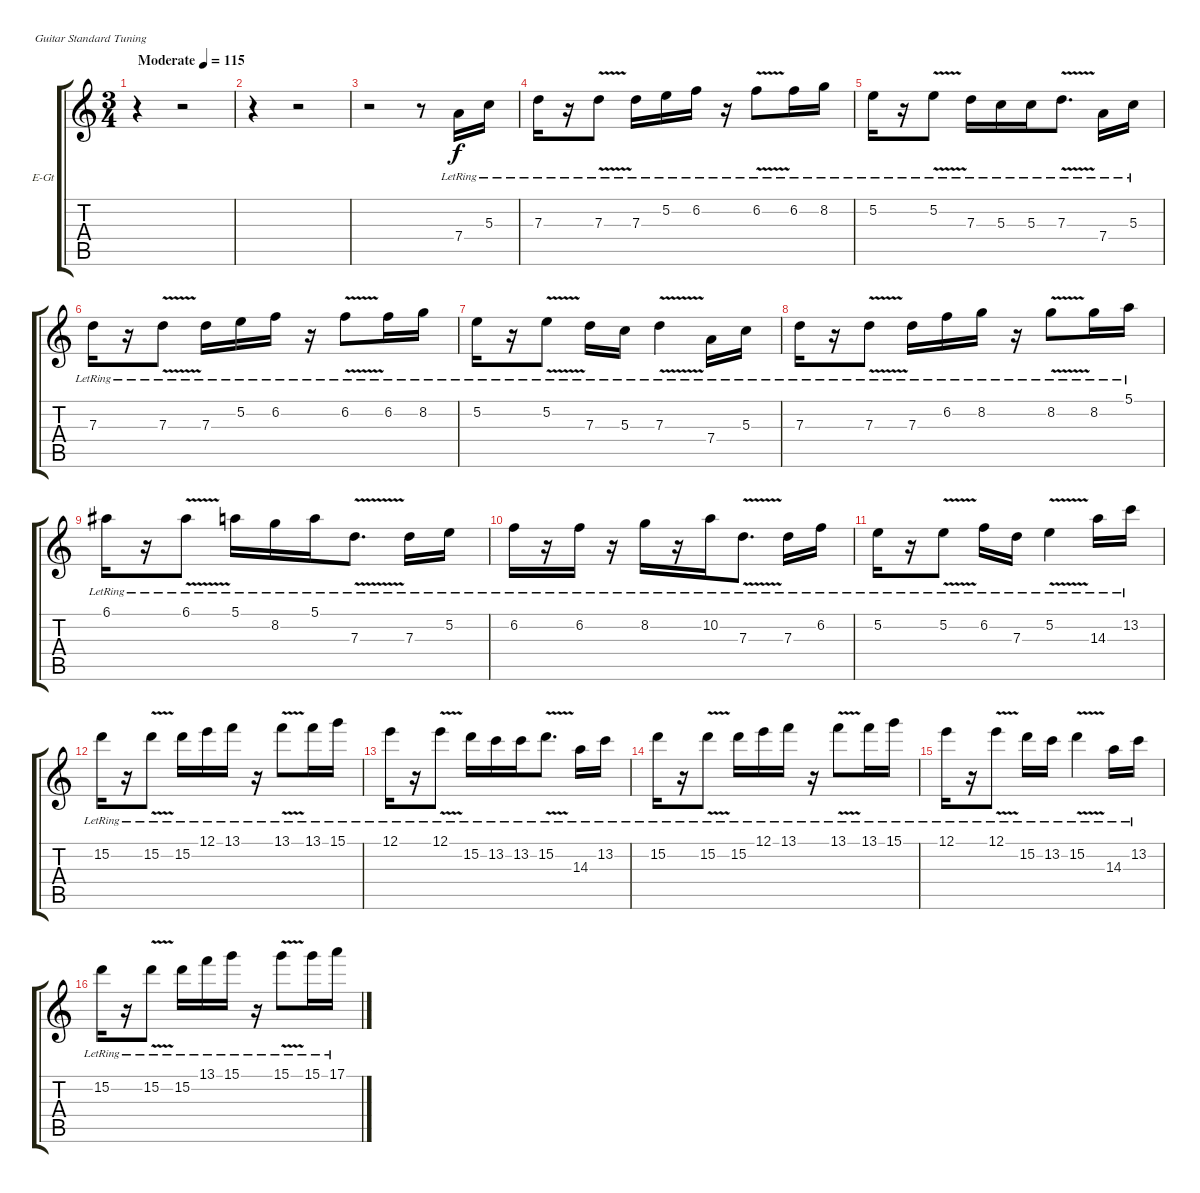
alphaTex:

\bracketExtendMode groupsimilarinstruments
\firstSystemTrackNameOrientation horizontal
\otherSystemsTrackNameOrientation horizontal
\track ("Solo" "E-Gt") {instrument distortionguitar}
\staff {score tabs}
\tuning (E4 B3 G3 D3 A2 E2)
\ts (3 4)
\beaming (8 2 2 2)
\tempo (115 "Moderate")
\clef g2
\ks c
r.4{dy f instrument distortionguitar} r.2 |
r.4 r.2 |
r.2 r.8 7.4{lr}.16 5.3{lr}.16 |
7.3{lr}.16 r.16 7.3{v lr}.8 7.3{lr}.16 5.2{lr}.16 6.2{lr}.16 r.16 6.2{v lr}.8 6.2{lr}.16 8.2{lr}.16 |
5.2{lr}.16 r.16 5.2{v lr}.8 7.3{lr}.16 5.3{lr}.16 5.3{lr}.16 7.3{v lr}.8{d} 7.4{lr}.16 5.3{lr}.16 |
7.3{lr}.16 r.16 7.3{v lr}.8 7.3{lr}.16 5.2{lr}.16 6.2{lr}.16 r.16 6.2{v lr}.8 6.2{lr}.16 8.2{lr}.16 |
5.2{lr}.16 r.16 5.2{v lr}.8 7.3{lr}.16 5.3{lr}.16 7.3{v lr}.4 7.4{lr}.16 5.3{lr}.16 |
7.3{lr}.16 r.16 7.3{v lr}.8 7.3{lr}.16 6.2{lr}.16 8.2{lr}.16 r.16 8.2{v lr}.8 8.2{lr}.16 5.1{lr}.16 |
6.1{lr}.16 r.16 6.1{v lr}.8 5.1{lr}.16 8.2{lr}.16 5.1{lr}.16 7.3{v lr}.8{d} 7.3{lr}.16 5.2{lr}.16 |
6.2{lr}.16 r.16 6.2{lr}.16 r.16 8.2{lr}.16 r.16 10.2{lr}.16 7.3{v lr}.8{d} 7.3{lr}.16 6.2{lr}.16 |
5.2{lr}.16 r.16 5.2{v lr}.8 6.2{lr}.16 7.3{lr}.16 5.2{v lr}.4 14.3{lr}.16 13.2{lr}.16 |
15.2{lr}.16 r.16 15.2{v lr}.8 15.2{lr}.16 12.1{lr}.16 13.1{lr}.16 r.16 13.1{v lr}.8 13.1{lr}.16 15.1{lr}.16 |
12.1{lr}.16 r.16 12.1{v lr}.8 15.2{lr}.16 13.2{lr}.16 13.2{lr}.16 15.2{v lr}.8{d} 14.3{lr}.16 13.2{lr}.16 |
15.2{lr}.16 r.16 15.2{v lr}.8 15.2{lr}.16 12.1{lr}.16 13.1{lr}.16 r.16 13.1{v lr}.8 13.1{lr}.16 15.1{lr}.16 |
12.1{lr}.16 r.16 12.1{v lr}.8 15.2{lr}.16 13.2{lr}.16 15.2{v lr}.4 14.3{lr}.16 13.2{lr}.16 |
15.2{lr}.16 r.16 15.2{v lr}.8 15.2{lr}.16 13.1{lr}.16 15.1{lr}.16 r.16 15.1{v lr}.8 15.1{lr}.16 17.1{lr}.16
